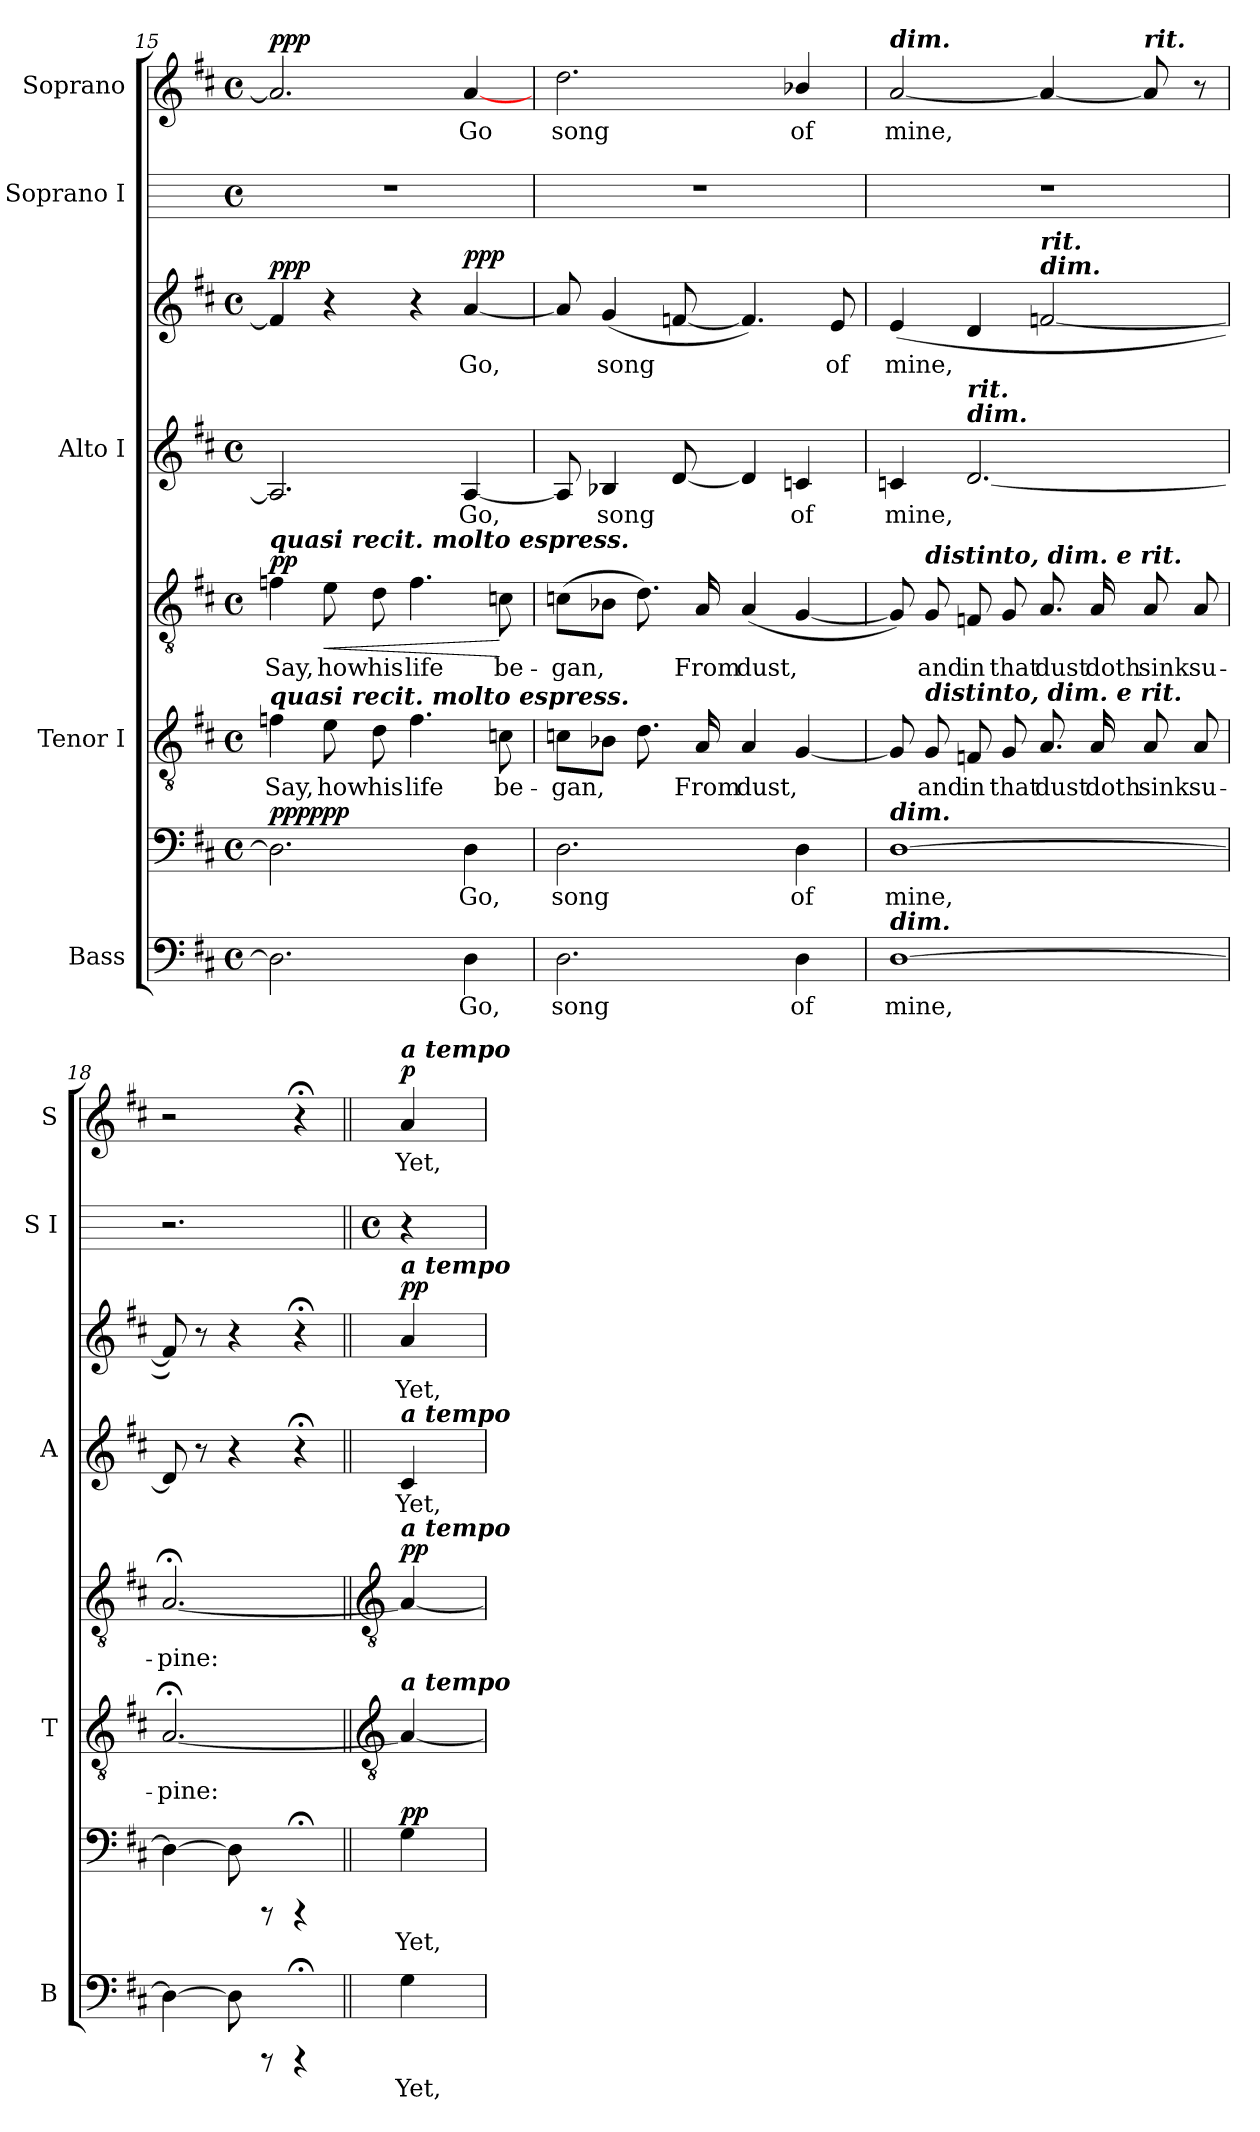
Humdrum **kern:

**kern	**text	**kern	**text	**dynam	**kern	**text	**kern	**text	**dynam	**kern	**text	**kern	**text	**dynam	**kern	**kern	**text	**dynam
*part5	*part5	*part5	*part5	*part5	*part4	*part4	*part4	*part4	*part4	*part3	*part3	*part3	*part3	*part3	*part2	*part1	*part1	*part1
*staff8	*staff8	*staff7	*staff7	*staff7/8	*staff6	*staff6	*staff5	*staff5	*staff5/6	*staff4	*staff4	*staff3	*staff3	*staff3/4	*staff2	*staff1	*staff1	*staff1
*I"Bass	*	*	*	*	*I"Tenor I	*	*	*	*	*I"Alto I	*	*	*	*	*I"Soprano I	*I"Soprano	*	*
*I'B	*	*	*	*	*I'T	*	*	*	*	*I'A	*	*	*	*	*I'S I	*I'S	*	*
!!LO:LB:g=z
*	*	*clefF4	*	*	*clefGv2	*	*clefGv2	*	*	*clefG2	*	*clefG2	*	*	*	*clefG2	*	*
*k[f#c#]	*	*k[f#c#]	*	*	*k[f#c#]	*	*k[f#c#]	*	*	*k[f#c#]	*	*k[f#c#]	*	*	*	*k[f#c#]	*	*
*D:	*	*D:	*	*	*D:	*	*D:	*	*	*D:	*	*D:	*	*	*	*D:	*	*
*M4/4	*	*M4/4	*	*	*M4/4	*	*M4/4	*	*	*M4/4	*	*M4/4	*	*	*M4/4	*M4/4	*	*
*met(c)	*	*met(c)	*	*	*met(c)	*	*met(c)	*	*	*met(c)	*	*met(c)	*	*	*met(c)	*met(c)	*	*
=15	=15	=15	=15	=15	=15	=15	=15	=15	=15	=15	=15	=15	=15	=15	=15	=15	=15	=15
!	!	!	!	!	!	!	!LO:TX:a:Bi:t=quasi recit. molto espress.	!	!	!	!	!	!	!	!	!	!	!
!	!	!	!	!	!LO:TX:a:Bi:t=quasi recit. molto espress.	!	!	!	!	!	!	!	!	!	!	!	!	!
!	!	!	!	!LO:DY:b=2	!	!LO:LY:b	!	!LO:LY:b	!	!	!	!	!	!	!	!	!	!
!	!	!	!	!LO:DY:n=1:b	!	!	!	!	!LO:DY:b=2	!	!	!	!	!	!	!	!	!
!	!	!	!	!	!	!	!	!	!LO:DY:n=1:b	!	!	!	!	!LO:DY:b=2	!	!	!	!LO:DY:b
2.D]	.	2.D]	.	ppp ppp	4fn	-Say,	4fn	Say,	p p	2.A]	.	4f]	.	ppp	1r	2.a]	.	ppp
!	!	!	!	!	!	!LO:LY:b	!	!LO:LY:b	!LO:HP:b	!	!	!	!	!	!	!	!	!
.	.	.	.	.	8e	how	8e	how	<	.	.	4r	.	.	.	.	.	.
!	!	!	!	!	!	!LO:LY:b	!	!LO:LY:b	!	!	!	!	!	!	!	!	!	!
.	.	.	.	.	8d	his	8d	his	.	.	.	.	.	.	.	.	.	.
!	!	!	!	!	!	!LO:LY:b	!	!LO:LY:b	!	!	!	!	!	!	!	!	!	!
.	.	.	.	.	4.f	life	4.f	life	.	.	.	4r	.	.	.	.	.	.
!	!LO:LY:b	!	!LO:LY:b	!	!	!	!	!	!	!	!LO:LY:b	!	!LO:LY:b	!LO:DY:b	!	!	!LO:LY:b	!
4D	Go,	4D	Go,	.	.	.	.	.	.	[4A	Go,	[4a	Go,	ppp	.	[4a	Go	.
!	!	!	!	!	!	!LO:LY:b	!	!LO:LY:b	!	!	!	!	!	!	!	!	!	!
.	.	.	.	.	8cn	be-	8cn	be-	[	.	.	.	.	.	.	.	.	.
=16	=16	=16	=16	=16	=16	=16	=16	=16	=16	=16	=16	=16	=16	=16	=16	=16	=16	=16
!	!LO:LY:b	!	!LO:LY:b	!	!	!LO:LY:b	!	!LO:LY:b	!	!	!	!	!	!	!	!	!LO:LY:b	!
2.D	song	2.D	song	.	8cnL	gan,	(>8cnL	-gan,	.	8A]	.	8a]	.	.	1r	2.dd	song	.
!	!	!	!	!	!	!	!	!	!	!	!LO:LY:b	!	!LO:LY:b	!	!	!	!	!
.	.	.	.	.	8B-XJ	.	8B-XJ	.	.	4B-X	song	(<4g	song	.	.	.	.	.
.	.	.	.	.	8.d	.	8.d)	.	.	.	.	.	.	.	.	.	.	.
.	.	.	.	.	.	.	.	.	.	[8d	.	[8fn	.	.	.	.	.	.
!	!	!	!	!	!	!LO:LY:b	!	!LO:LY:b	!	!	!	!	!	!	!	!	!	!
.	.	.	.	.	16A	From	16A	From	.	.	.	.	.	.	.	.	.	.
!	!	!	!	!	!	!LO:LY:b	!	!LO:LY:b	!	!	!	!	!	!	!	!	!	!
.	.	.	.	.	4A	dust,	(<4A	dust,	.	4d]	.	4.f])	.	.	.	.	.	.
!	!LO:LY:b	!	!LO:LY:b	!	!	!	!	!	!	!	!LO:LY:b	!	!	!	!	!	!LO:LY:b	!
4D	of	4D	of	.	[4G	.	[4G	.	.	4cn	of	.	.	.	.	4b-X/	of	.
!	!	!	!	!	!	!	!	!	!	!	!	!	!LO:LY:b	!	!	!	!	!
.	.	.	.	.	.	.	.	.	.	.	.	8e	of	.	.	.	.	.
=17	=17	=17	=17	=17	=17	=17	=17	=17	=17	=17	=17	=17	=17	=17	=17	=17	=17	=17
!	!	!	!	!	!	!	!	!	!	!	!	!	!	!	!	!LO:TX:a:Bi:t=dim.	!	!
!	!	!LO:TX:a:Bi:t=dim.	!	!	!	!	!	!	!	!	!	!	!	!	!	!	!	!
!LO:TX:a:Bi:t=dim.	!	!	!	!	!	!	!	!	!	!	!	!	!	!	!	!	!	!
!	!LO:LY:b	!	!LO:LY:b	!	!	!	!	!	!	!	!LO:LY:b	!	!LO:LY:b	!	!	!	!LO:LY:b	!
[1D	mine,	[1D	mine,	.	8G]	.	8G])	.	.	4cn	mine,	(<4e	mine,	.	1r	[2a	mine,	.
!	!	!	!	!	!	!	!LO:TX:a:Bi:t=distinto, dim. e rit.	!	!	!	!	!	!	!	!	!	!	!
!	!	!	!	!	!LO:TX:a:Bi:t=distinto, dim. e rit.	!	!	!	!	!	!	!	!	!	!	!	!	!
!	!	!	!	!	!	!LO:LY:b	!	!LO:LY:b	!	!	!	!	!	!	!	!	!	!
.	.	.	.	.	8G	-and	8G	and	.	.	.	.	.	.	.	.	.	.
!	!	!	!	!	!	!	!	!	!	!LO:TX:a:Bi:t=dim.	!	!	!	!	!	!	!	!
!	!	!	!	!	!	!	!	!	!	!LO:TX:a:Bi:t=rit.	!	!	!	!	!	!	!	!
!	!	!	!	!	!	!LO:LY:b	!	!LO:LY:b	!	!	!	!	!	!	!	!	!	!
.	.	.	.	.	8Fn	in	8Fn	in	.	[2.d	.	4d	.	.	.	.	.	.
!	!	!	!	!	!	!LO:LY:b	!	!LO:LY:b	!	!	!	!	!	!	!	!	!	!
.	.	.	.	.	8G	that	8G	that	.	.	.	.	.	.	.	.	.	.
!	!	!	!	!	!	!	!	!	!	!	!	!LO:TX:a:Bi:t=dim.	!	!	!	!	!	!
!	!	!	!	!	!	!	!	!	!	!	!	!LO:TX:a:Bi:t=rit.	!	!	!	!	!	!
!	!	!	!	!	!	!LO:LY:b	!	!LO:LY:b	!	!	!	!	!	!	!	!	!	!
.	.	.	.	.	8.A	dust	8.A	dust	.	.	.	[2fn	.	.	.	4a_	.	.
!	!	!	!	!	!	!LO:LY:b	!	!LO:LY:b	!	!	!	!	!	!	!	!	!	!
.	.	.	.	.	16A	doth	16A	doth	.	.	.	.	.	.	.	.	.	.
!	!	!	!	!	!	!	!	!	!	!	!	!	!	!	!	!LO:TX:a:Bi:t=rit.	!	!
!	!	!	!	!	!	!LO:LY:b	!	!LO:LY:b	!	!	!	!	!	!	!	!	!	!
.	.	.	.	.	8A	sink	8A	sink	.	.	.	.	.	.	.	8a]	.	.
!	!	!	!	!	!	!LO:LY:b	!	!LO:LY:b	!	!	!	!	!	!	!	!	!	!
.	.	.	.	.	8A	su-	8A	su-	.	.	.	.	.	.	.	8r	.	.
=18	=18	=18	=18	=18	=18	=18	=18	=18	=18	=18	=18	=18	=18	=18	=18	=18	=18	=18
!	!	!	!	!	!	!LO:LY:b	!	!LO:LY:b	!	!	!	!	!	!	!	!	!	!
4D_	.	4D_	.	.	[2.A;<	pine:	[2.A;<	-pine:	.	8d]	.	8f])	.	.	2.r	2r	.	.
.	.	.	.	.	.	.	.	.	.	8r	.	8r	.	.	.	.	.	.
8D]	.	8D]	.	.	.	.	.	.	.	4r	.	4r	.	.	.	.	.	.
8rFFF	.	8rFFF	.	.	.	.	.	.	.	.	.	.	.	.	.	.	.	.
4r;<FFF	.	4r;<FFF	.	.	.	.	.	.	.	4r;<	.	4r;<	.	.	.	4r;<	.	.
!!LO:LB:g=z
=19||	=19||	=19||	=19||	=19||	=19||	=19||	=19||	=19||	=19||	=19||	=19||	=19||	=19||	=19||	=19||	=19||	=19||	=19||
*	*	*	*	*	*clefGv2	*	*clefGv2	*	*	*	*	*	*	*	*	*	*	*
*	*	*	*	*	*	*	*	*	*	*	*	*	*	*	*M4/4	*	*	*
*	*	*	*	*	*	*	*	*	*	*	*	*	*	*	*met(c)	*	*	*
!	!	!	!	!	!	!	!	!	!	!	!	!	!	!	!	!LO:TX:a:Bi:t=a tempo	!	!
!	!	!	!	!	!	!	!	!	!	!	!	!LO:TX:a:Bi:t=a tempo	!	!	!	!	!	!
!	!	!	!	!	!	!	!	!	!	!LO:TX:a:Bi:t=a tempo	!	!	!	!	!	!	!	!
!	!	!	!	!	!	!	!LO:TX:a:Bi:t=a tempo	!	!	!	!	!	!	!	!	!	!	!
!	!	!	!	!	!LO:TX:a:Bi:t=a tempo	!	!	!	!	!	!	!	!	!	!	!	!	!
!	!	!LO:TX:a:Bi:t=a tempo	!	!	!	!	!	!	!	!	!	!	!	!	!	!	!	!
!LO:TX:a:Bi:t=a tempo	!	!	!	!	!	!	!	!	!	!	!	!	!	!	!	!	!	!
!	!LO:LY:b	!	!LO:LY:b	!LO:DY:b=2	!	!	!	!	!	!	!LO:LY:b	!	!LO:LY:b	!	!	!	!LO:LY:b	!
*^	*	*^	*	*	*	*	*	*	*	*	*	*	*	*	*	*	*	*
!	!	!	!	!	!	!LO:DY:n=1:b	!	!	!	!	!LO:DY:b=2	!	!	!	!	!	!	!	!	!
!	!	!	!	!	!	!	!	!	!	!	!LO:DY:n=1:b	!	!	!	!	!LO:DY:b=2	!	!	!	!
!	!	!	!	!	!	!	!	!	!	!	!	!	!	!	!	!LO:DY:n=1:b	!	!	!	!LO:DY:b
4G	4ryy	Yet,	4G	4ryy	Yet,	p p	4A_	.	4A_	.	p p	4c#	Yet,	4a	Yet,	p p	4r	4a	Yet,	p
*v	*v	*	*	*	*	*	*	*	*	*	*	*	*	*	*	*	*	*	*	*
*	*	*v	*v	*	*	*	*	*	*	*	*	*	*	*	*	*	*	*	*
=	=	=	=	=	=	=	=	=	=	=	=	=	=	=	=	=	=	=
*-	*-	*-	*-	*-	*-	*-	*-	*-	*-	*-	*-	*-	*-	*-	*-	*-	*-	*-
